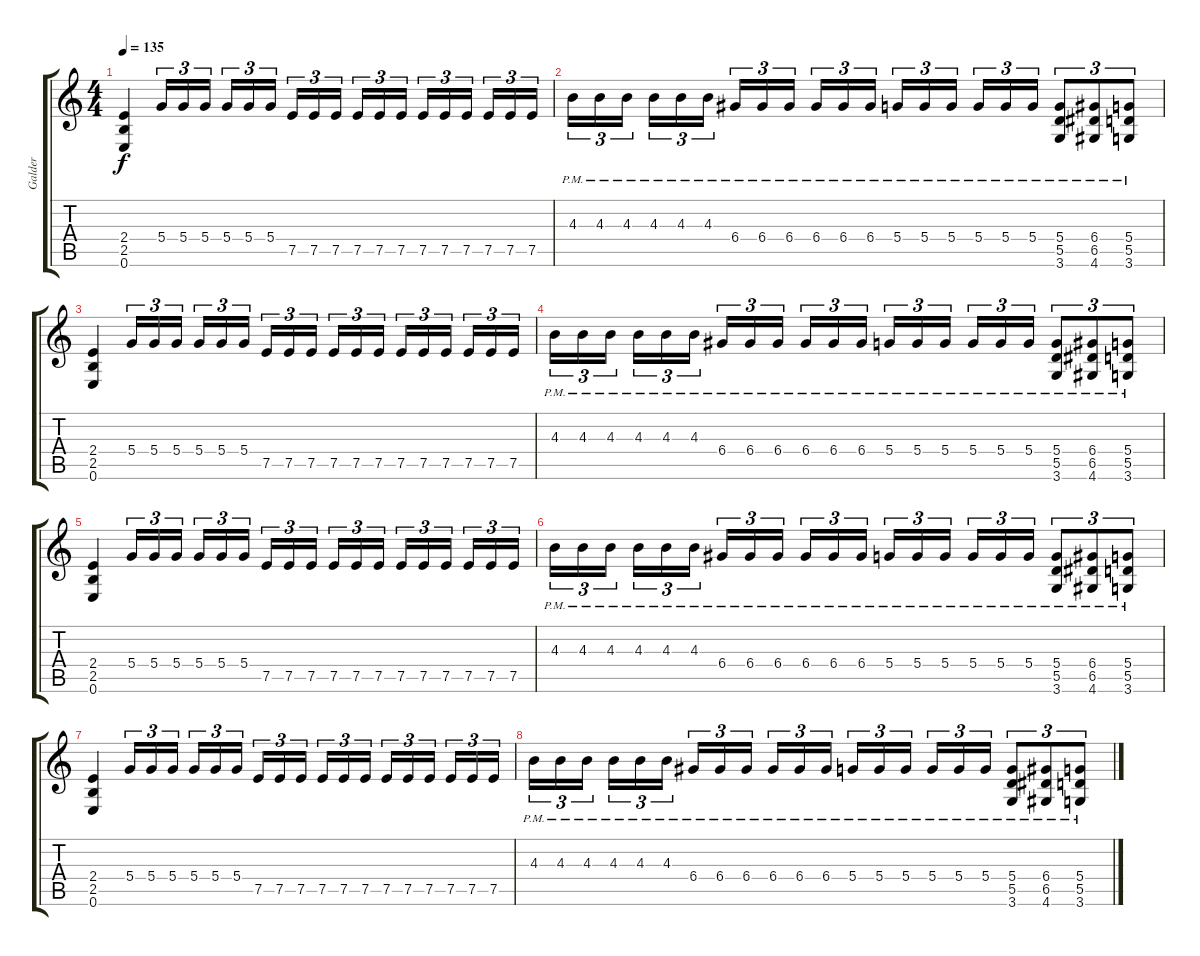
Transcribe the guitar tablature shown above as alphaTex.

\track ("Galder" "Galder") {instrument overdrivenguitar}
\staff {score tabs}
\tuning (E4 B3 G3 D3 A2 E2) {hide}
\ts (4 4)
\section ("" "")
\tempo 135
\clef g2
\ks c
(2.4 2.5 0.6).4{dy f} 5.4.16{tu (3 2)} 5.4.16{tu (3 2)} 5.4.16{tu (3 2)} 5.4.16{tu (3 2)} 5.4.16{tu (3 2)} 5.4.16{tu (3 2)} 7.5.16{tu (3 2)} 7.5.16{tu (3 2)} 7.5.16{tu (3 2)} 7.5.16{tu (3 2)} 7.5.16{tu (3 2)} 7.5.16{tu (3 2)} 7.5.16{tu (3 2)} 7.5.16{tu (3 2)} 7.5.16{tu (3 2)} 7.5.16{tu (3 2)} 7.5.16{tu (3 2)} 7.5.16{tu (3 2)} |
4.3{pm}.16{tu (3 2)} 4.3{pm}.16{tu (3 2)} 4.3{pm}.16{tu (3 2)} 4.3{pm}.16{tu (3 2)} 4.3{pm}.16{tu (3 2)} 4.3{pm}.16{tu (3 2)} 6.4{pm}.16{tu (3 2)} 6.4{pm}.16{tu (3 2)} 6.4{pm}.16{tu (3 2)} 6.4{pm}.16{tu (3 2)} 6.4{pm}.16{tu (3 2)} 6.4{pm}.16{tu (3 2)} 5.4{pm}.16{tu (3 2)} 5.4{pm}.16{tu (3 2)} 5.4{pm}.16{tu (3 2)} 5.4{pm}.16{tu (3 2)} 5.4{pm}.16{tu (3 2)} 5.4{pm}.16{tu (3 2)} (5.4{pm} 5.5{pm} 3.6{pm}).8{tu (3 2)} (6.4{pm} 6.5{pm} 4.6{pm}).8{tu (3 2)} (5.4{pm} 5.5{pm} 3.6{pm}).8{tu (3 2)} |
(2.4 2.5 0.6).4 5.4.16{tu (3 2)} 5.4.16{tu (3 2)} 5.4.16{tu (3 2)} 5.4.16{tu (3 2)} 5.4.16{tu (3 2)} 5.4.16{tu (3 2)} 7.5.16{tu (3 2)} 7.5.16{tu (3 2)} 7.5.16{tu (3 2)} 7.5.16{tu (3 2)} 7.5.16{tu (3 2)} 7.5.16{tu (3 2)} 7.5.16{tu (3 2)} 7.5.16{tu (3 2)} 7.5.16{tu (3 2)} 7.5.16{tu (3 2)} 7.5.16{tu (3 2)} 7.5.16{tu (3 2)} |
4.3{pm}.16{tu (3 2)} 4.3{pm}.16{tu (3 2)} 4.3{pm}.16{tu (3 2)} 4.3{pm}.16{tu (3 2)} 4.3{pm}.16{tu (3 2)} 4.3{pm}.16{tu (3 2)} 6.4{pm}.16{tu (3 2)} 6.4{pm}.16{tu (3 2)} 6.4{pm}.16{tu (3 2)} 6.4{pm}.16{tu (3 2)} 6.4{pm}.16{tu (3 2)} 6.4{pm}.16{tu (3 2)} 5.4{pm}.16{tu (3 2)} 5.4{pm}.16{tu (3 2)} 5.4{pm}.16{tu (3 2)} 5.4{pm}.16{tu (3 2)} 5.4{pm}.16{tu (3 2)} 5.4{pm}.16{tu (3 2)} (5.4{pm} 5.5{pm} 3.6{pm}).8{tu (3 2)} (6.4{pm} 6.5{pm} 4.6{pm}).8{tu (3 2)} (5.4{pm} 5.5{pm} 3.6{pm}).8{tu (3 2)} |
(2.4 2.5 0.6).4 5.4.16{tu (3 2)} 5.4.16{tu (3 2)} 5.4.16{tu (3 2)} 5.4.16{tu (3 2)} 5.4.16{tu (3 2)} 5.4.16{tu (3 2)} 7.5.16{tu (3 2)} 7.5.16{tu (3 2)} 7.5.16{tu (3 2)} 7.5.16{tu (3 2)} 7.5.16{tu (3 2)} 7.5.16{tu (3 2)} 7.5.16{tu (3 2)} 7.5.16{tu (3 2)} 7.5.16{tu (3 2)} 7.5.16{tu (3 2)} 7.5.16{tu (3 2)} 7.5.16{tu (3 2)} |
4.3{pm}.16{tu (3 2)} 4.3{pm}.16{tu (3 2)} 4.3{pm}.16{tu (3 2)} 4.3{pm}.16{tu (3 2)} 4.3{pm}.16{tu (3 2)} 4.3{pm}.16{tu (3 2)} 6.4{pm}.16{tu (3 2)} 6.4{pm}.16{tu (3 2)} 6.4{pm}.16{tu (3 2)} 6.4{pm}.16{tu (3 2)} 6.4{pm}.16{tu (3 2)} 6.4{pm}.16{tu (3 2)} 5.4{pm}.16{tu (3 2)} 5.4{pm}.16{tu (3 2)} 5.4{pm}.16{tu (3 2)} 5.4{pm}.16{tu (3 2)} 5.4{pm}.16{tu (3 2)} 5.4{pm}.16{tu (3 2)} (5.4{pm} 5.5{pm} 3.6{pm}).8{tu (3 2)} (6.4{pm} 6.5{pm} 4.6{pm}).8{tu (3 2)} (5.4{pm} 5.5{pm} 3.6{pm}).8{tu (3 2)} |
(2.4 2.5 0.6).4 5.4.16{tu (3 2)} 5.4.16{tu (3 2)} 5.4.16{tu (3 2)} 5.4.16{tu (3 2)} 5.4.16{tu (3 2)} 5.4.16{tu (3 2)} 7.5.16{tu (3 2)} 7.5.16{tu (3 2)} 7.5.16{tu (3 2)} 7.5.16{tu (3 2)} 7.5.16{tu (3 2)} 7.5.16{tu (3 2)} 7.5.16{tu (3 2)} 7.5.16{tu (3 2)} 7.5.16{tu (3 2)} 7.5.16{tu (3 2)} 7.5.16{tu (3 2)} 7.5.16{tu (3 2)} |
4.3{pm}.16{tu (3 2)} 4.3{pm}.16{tu (3 2)} 4.3{pm}.16{tu (3 2)} 4.3{pm}.16{tu (3 2)} 4.3{pm}.16{tu (3 2)} 4.3{pm}.16{tu (3 2)} 6.4{pm}.16{tu (3 2)} 6.4{pm}.16{tu (3 2)} 6.4{pm}.16{tu (3 2)} 6.4{pm}.16{tu (3 2)} 6.4{pm}.16{tu (3 2)} 6.4{pm}.16{tu (3 2)} 5.4{pm}.16{tu (3 2)} 5.4{pm}.16{tu (3 2)} 5.4{pm}.16{tu (3 2)} 5.4{pm}.16{tu (3 2)} 5.4{pm}.16{tu (3 2)} 5.4{pm}.16{tu (3 2)} (5.4{pm} 5.5{pm} 3.6{pm}).8{tu (3 2)} (6.4{pm} 6.5{pm} 4.6{pm}).8{tu (3 2)} (5.4{pm} 5.5{pm} 3.6{pm}).8{tu (3 2)}
